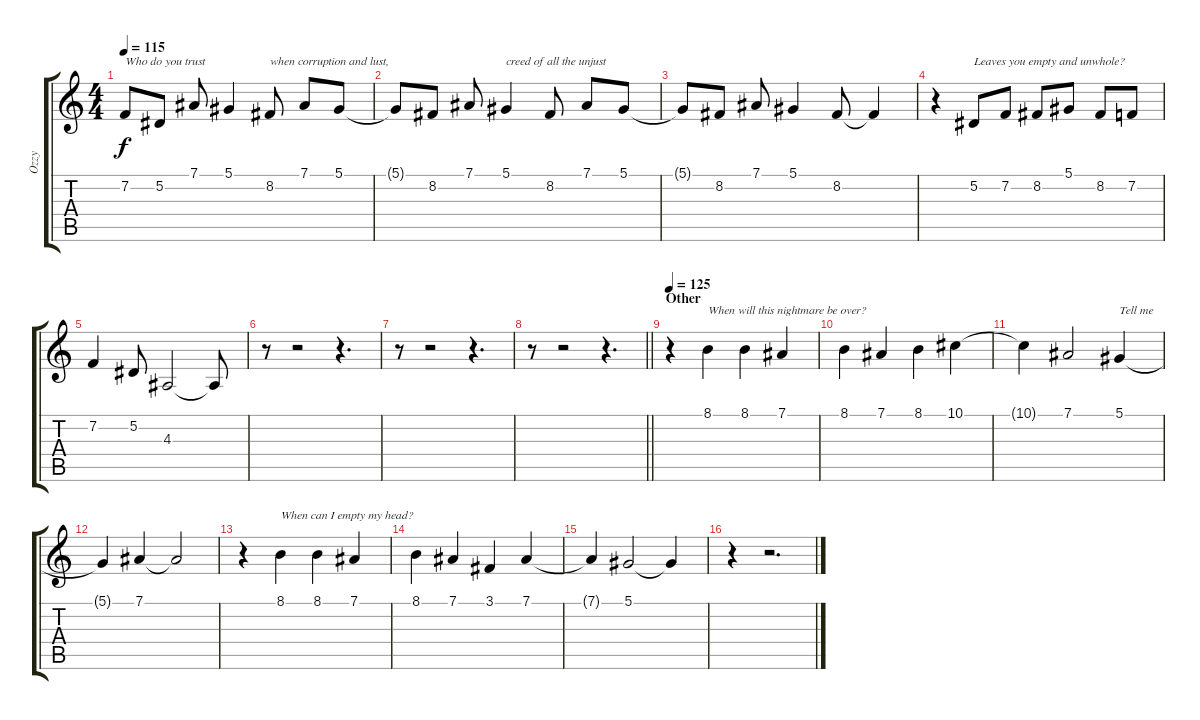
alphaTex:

\track ("Ozzy" "Ozzy") {instrument harmonica}
\staff {score tabs}
\tuning (Eb4 Bb3 Gb3 Db3 Ab2 Eb2) {hide}
\ts (4 4)
\tempo 115
\clef g2
\ks c
7.2.8{txt "Who do you trust" dy f} 5.2.8 7.1.8 5.1.4 8.2.8{txt "when corruption and lust, "} 7.1.8 5.1.8 |
5.1{t}.8 8.2.8 7.1.8 5.1.4{txt "creed of all the unjust"} 8.2.8 7.1.8 5.1.8 |
5.1{t}.8 8.2.8 7.1.8 5.1.4 8.2.8 8.2{t}.4 |
r.4 5.2.8{txt "Leaves you empty and unwhole?"} 7.2.8 8.2.8 5.1.8 8.2.8 7.2.8 |
7.2.4 5.2.8 4.3.2 4.3{t}.8 |
r.8 r.2 r.4{d} |
r.8 r.2 r.4{d} |
\barLineRight lightlight
r.8 r.2 r.4{d} |
\section ("" "Other")
\tempo 125
r.4 8.1.4{txt "When will this nightmare be over?"} 8.1.4 7.1.4 |
8.1.4 7.1.4 8.1.4 10.1.4 |
10.1{t}.4 7.1.2 5.1.4{txt "Tell me"} |
5.1{t}.4 7.1.4 7.1{t}.2 |
r.4 8.1.4{txt "When can I empty my head?"} 8.1.4 7.1.4 |
8.1.4 7.1.4 3.1.4 7.1.4 |
7.1{t}.4 5.1.2 5.1{t}.4 |
r.4 r.2{d}
